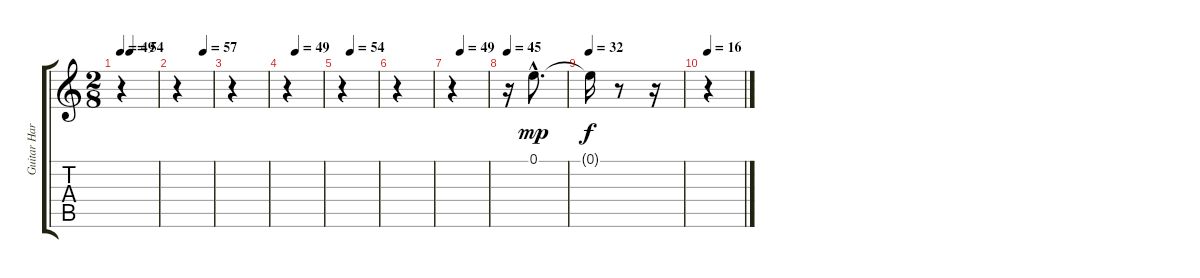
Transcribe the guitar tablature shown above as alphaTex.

\track ("Guitar Harmonics" "Guitar Har") {instrument guitarharmonics}
\staff {score tabs}
\tuning (E4 B3 G3 D3 A2 E2) {hide}
\ts (2 8)
\tempo 49
\tempo (54 0.25)
\clef g2
\ks c
r.4{dy mp} |
\tempo (57 0.75)
r.4 |
r.4 |
\tempo (49 0.25)
r.4 |
\tempo (54 0.25)
r.4 |
r.4 |
\tempo (49 0.25)
r.4 |
\tempo 45
r.16 0.1{hac}.8{d} |
\tempo 32
0.1{t}.16{dy f} r.8 r.16 |
\tempo 16
r.4
